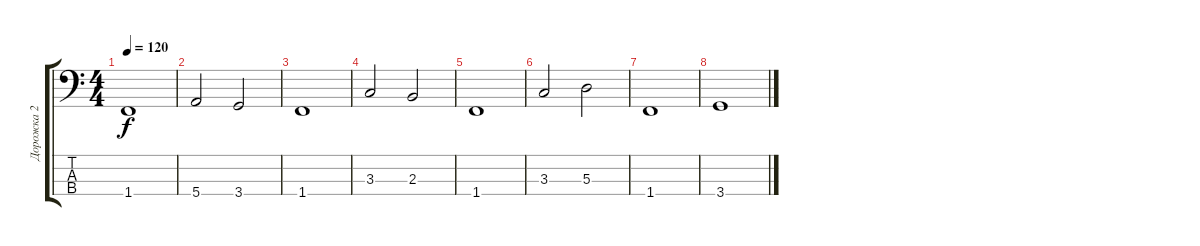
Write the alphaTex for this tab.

\track ("Дорожка 2" "Дорожка 2") {instrument electricbassfinger}
\staff {score tabs}
\tuning (G2 D2 A1 E1) {hide}
\ts (4 4)
\tempo 120
\clef f4
\ks c
1.4.1{dy f} |
5.4.2 3.4.2 |
1.4.1 |
3.3.2 2.3.2 |
1.4.1 |
3.3.2 5.3.2 |
1.4.1 |
3.4.1
